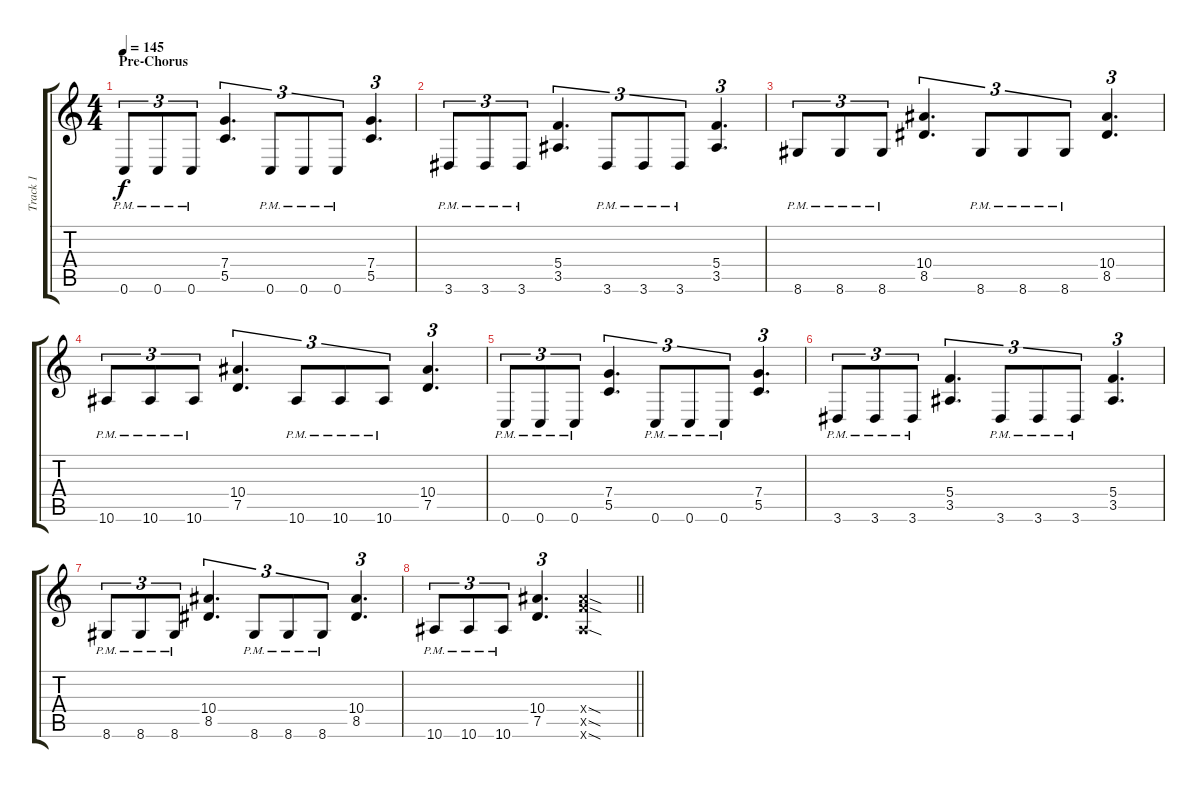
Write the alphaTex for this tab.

\track ("Track 1" "Track 1") {instrument distortionguitar}
\staff {score tabs}
\tuning (D4 A3 F3 C3 G2 C2) {hide}
\ts (4 4)
\section ("" "Pre-Chorus")
\tempo 145
\clef g2
\ks c
0.6{pm}.8{tu (3 2) dy f instrument distortionguitar} 0.6{pm}.8{tu (3 2)} 0.6{pm}.8{tu (3 2)} (7.4 5.5).4{d tu (3 2)} 0.6{pm}.8{tu (3 2)} 0.6{pm}.8{tu (3 2)} 0.6{pm}.8{tu (3 2)} (7.4 5.5).4{d tu (3 2)} |
3.6{pm}.8{tu (3 2)} 3.6{pm}.8{tu (3 2)} 3.6{pm}.8{tu (3 2)} (5.4 3.5).4{d tu (3 2)} 3.6{pm}.8{tu (3 2)} 3.6{pm}.8{tu (3 2)} 3.6{pm}.8{tu (3 2)} (5.4 3.5).4{d tu (3 2)} |
8.6{pm}.8{tu (3 2)} 8.6{pm}.8{tu (3 2)} 8.6{pm}.8{tu (3 2)} (10.4 8.5).4{d tu (3 2)} 8.6{pm}.8{tu (3 2)} 8.6{pm}.8{tu (3 2)} 8.6{pm}.8{tu (3 2)} (10.4 8.5).4{d tu (3 2)} |
10.6{pm}.8{tu (3 2)} 10.6{pm}.8{tu (3 2)} 10.6{pm}.8{tu (3 2)} (10.4 7.5).4{d tu (3 2)} 10.6{pm}.8{tu (3 2)} 10.6{pm}.8{tu (3 2)} 10.6{pm}.8{tu (3 2)} (10.4 7.5).4{d tu (3 2)} |
0.6{pm}.8{tu (3 2)} 0.6{pm}.8{tu (3 2)} 0.6{pm}.8{tu (3 2)} (7.4 5.5).4{d tu (3 2)} 0.6{pm}.8{tu (3 2)} 0.6{pm}.8{tu (3 2)} 0.6{pm}.8{tu (3 2)} (7.4 5.5).4{d tu (3 2)} |
3.6{pm}.8{tu (3 2)} 3.6{pm}.8{tu (3 2)} 3.6{pm}.8{tu (3 2)} (5.4 3.5).4{d tu (3 2)} 3.6{pm}.8{tu (3 2)} 3.6{pm}.8{tu (3 2)} 3.6{pm}.8{tu (3 2)} (5.4 3.5).4{d tu (3 2)} |
8.6{pm}.8{tu (3 2)} 8.6{pm}.8{tu (3 2)} 8.6{pm}.8{tu (3 2)} (10.4 8.5).4{d tu (3 2)} 8.6{pm}.8{tu (3 2)} 8.6{pm}.8{tu (3 2)} 8.6{pm}.8{tu (3 2)} (10.4 8.5).4{d tu (3 2)} |
\barLineRight lightlight
10.6{pm}.8{tu (3 2)} 10.6{pm}.8{tu (3 2)} 10.6{pm}.8{tu (3 2)} (10.4 7.5).4{d tu (3 2)} (10.4{sod x} 10.5{sod x} 10.6{sod x}).2
